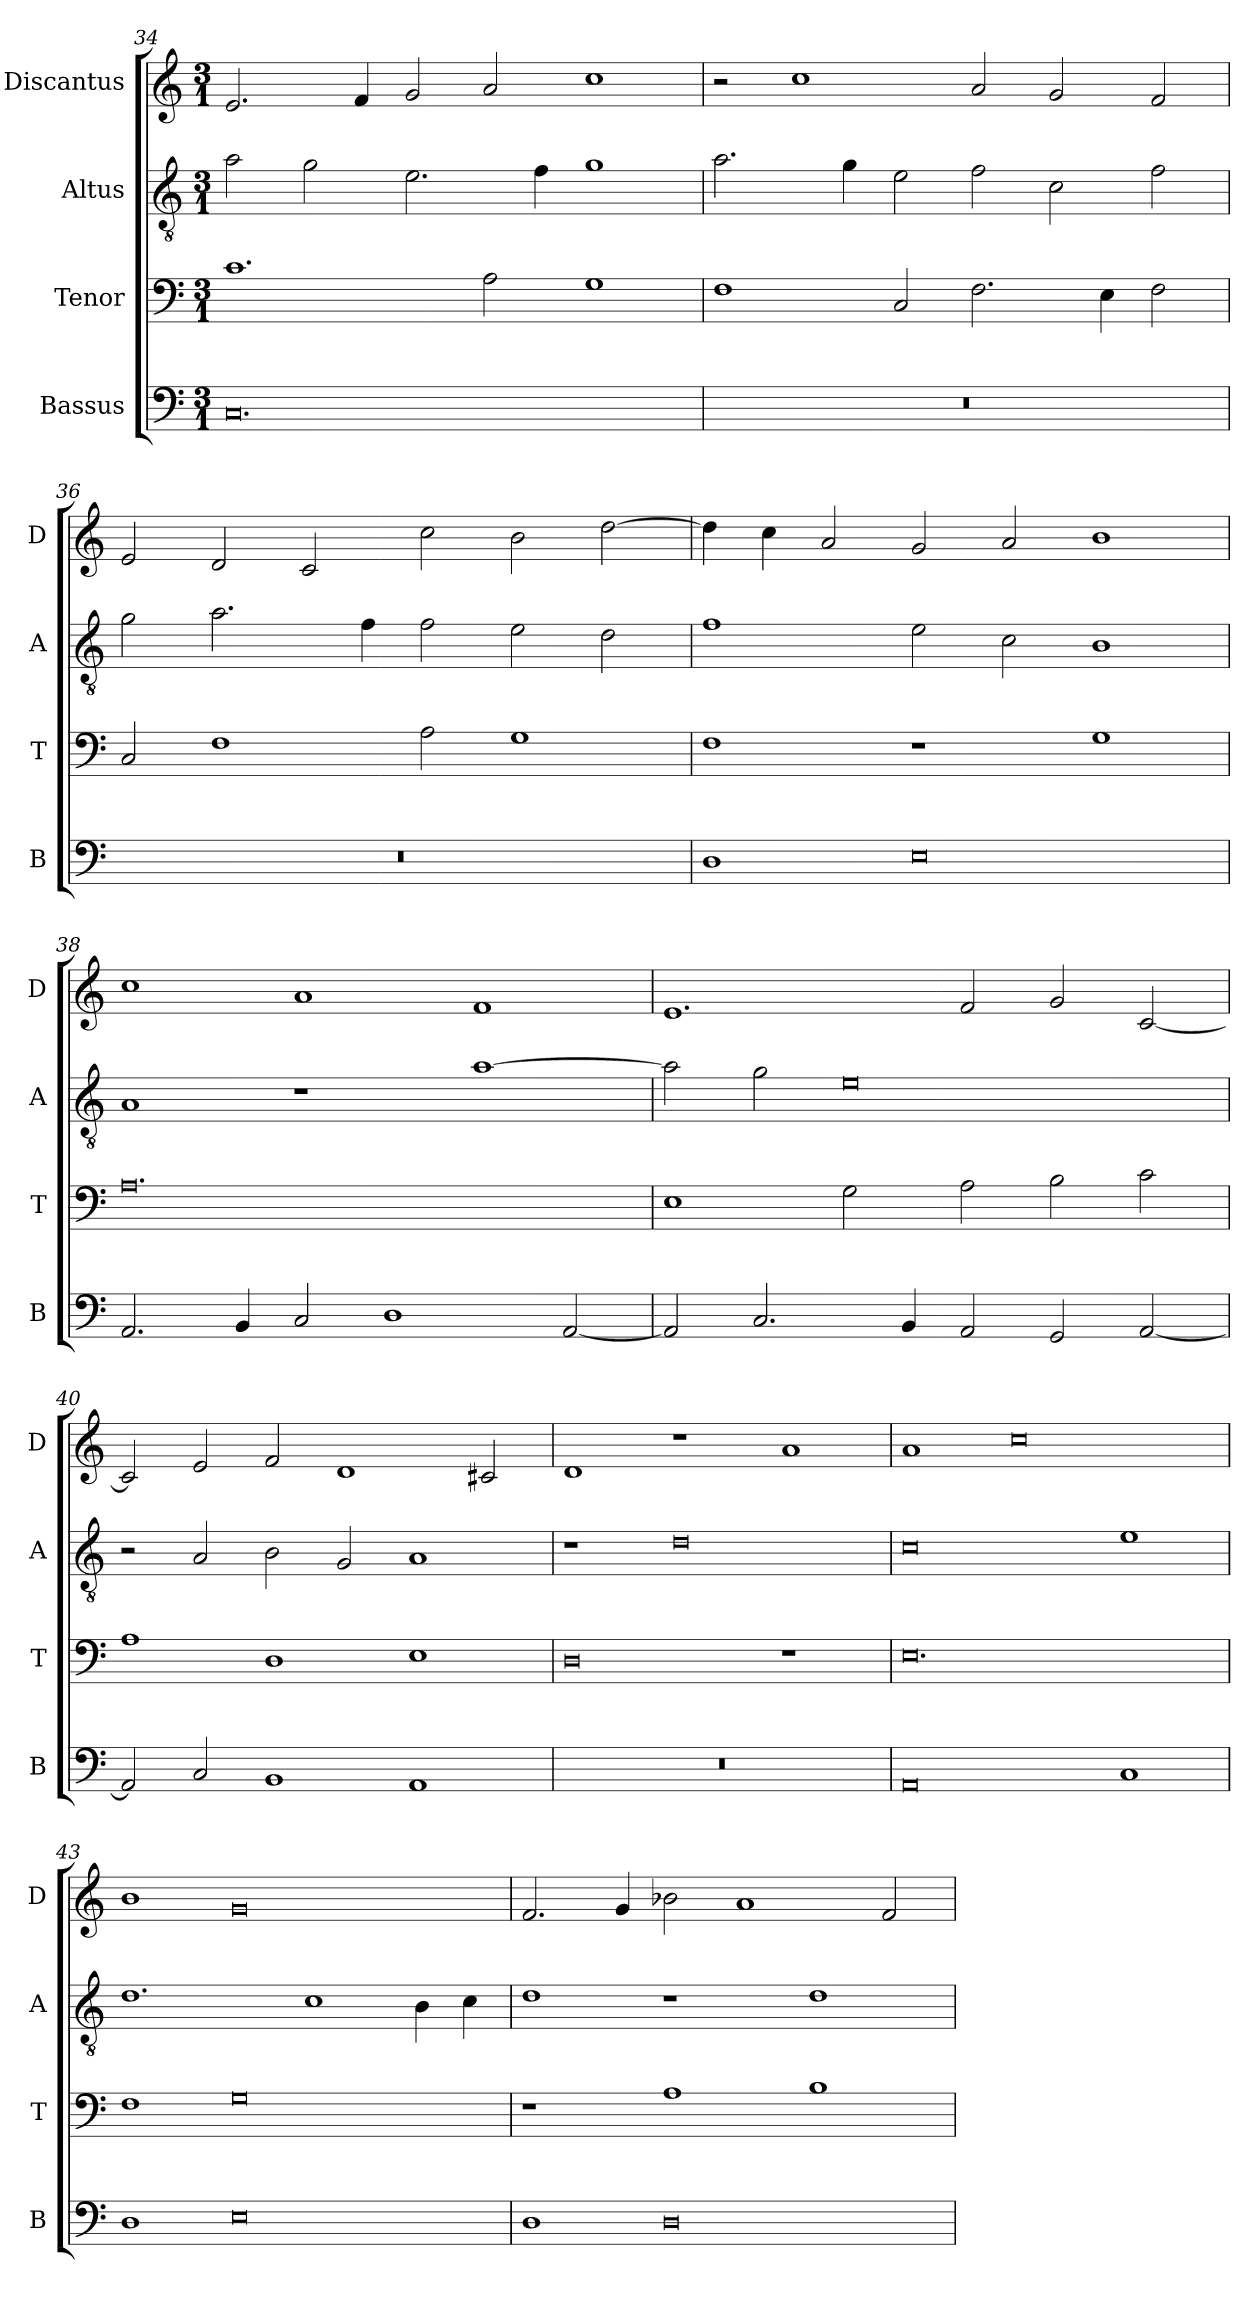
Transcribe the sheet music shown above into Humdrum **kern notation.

**kern	**kern	**kern	**kern
*part4	*part3	*part2	*part1
*staff4	*staff3	*staff2	*staff1
*I"Bassus	*I"Tenor	*I"Altus	*I"Discantus
*I'B	*I'T	*I'A	*I'D
*clefF4	*clefF4	*clefGv2	*clefG2
*k[]	*k[]	*k[]	*k[]
*M3/1	*M3/1	*M3/1	*M3/1
=34	=34	=34	=34
0.C	1.c	2a\	2.e/
.	.	2g\	.
.	.	.	4f/
.	.	2.e\	2g/
.	2A\	.	2a/
.	.	4f\	.
.	1G	1g	1cc
=35	=35	=35	=35
0.r	1F	2.a\	2r
.	.	.	1cc
.	.	4g\	.
.	2C/	2e\	.
.	2.F\	2f\	2a/
.	.	2c\	2g/
.	4E\	.	.
.	2F\	2f\	2f/
=36	=36	=36	=36
0.r	2C/	2g\	2e/
.	1F	2.a\	2d/
.	.	.	2c/
.	.	4f\	.
.	2A\	2f\	2cc\
.	1G	2e\	2b\
.	.	2d\	[2dd\
=37	=37	=37	=37
1D	1F	1f	4dd\]
.	.	.	4cc\
.	.	.	2a/
0E	1r	2e\	2g/
.	.	2c\	2a/
.	1G	1B	1b
=38	=38	=38	=38
2.AA/	0.A	1A	1cc
4BB/	.	.	.
2C/	.	1r	1a
1D	.	.	.
.	.	[1a	1f
[2AA/	.	.	.
=39	=39	=39	=39
2AA/]	1E	2a\]	1.e
2.C/	.	2g\	.
.	2G\	0e	.
4BB/	.	.	.
2AA/	2A\	.	2f/
2GG/	2B\	.	2g/
[2AA/	2c\	.	[2c/
=40	=40	=40	=40
2AA/]	1A	2r	2c/]
2C/	.	2A/	2e/
1BB	1D	2B\	2f/
.	.	2G/	1d
1AA	1E	1A	.
.	.	.	2c#X/
=41	=41	=41	=41
0.r	0D	1r	1d
.	.	0d	1r
.	1r	.	1a
=42	=42	=42	=42
0AA	0.E	0c	1a
.	.	.	0cc
1C	.	1e	.
=43	=43	=43	=43
1D	1F	1.d	1b
0E	0G	.	0g
.	.	1c	.
.	.	4B\	.
.	.	4c\	.
=44	=44	=44	=44
1D	1r	1d	2.f/
.	.	.	4g/
0D	1A	1r	2b-X\
.	.	.	1a
.	1B	1d	.
.	.	.	2f/
=	=	=	=
*-	*-	*-	*-
